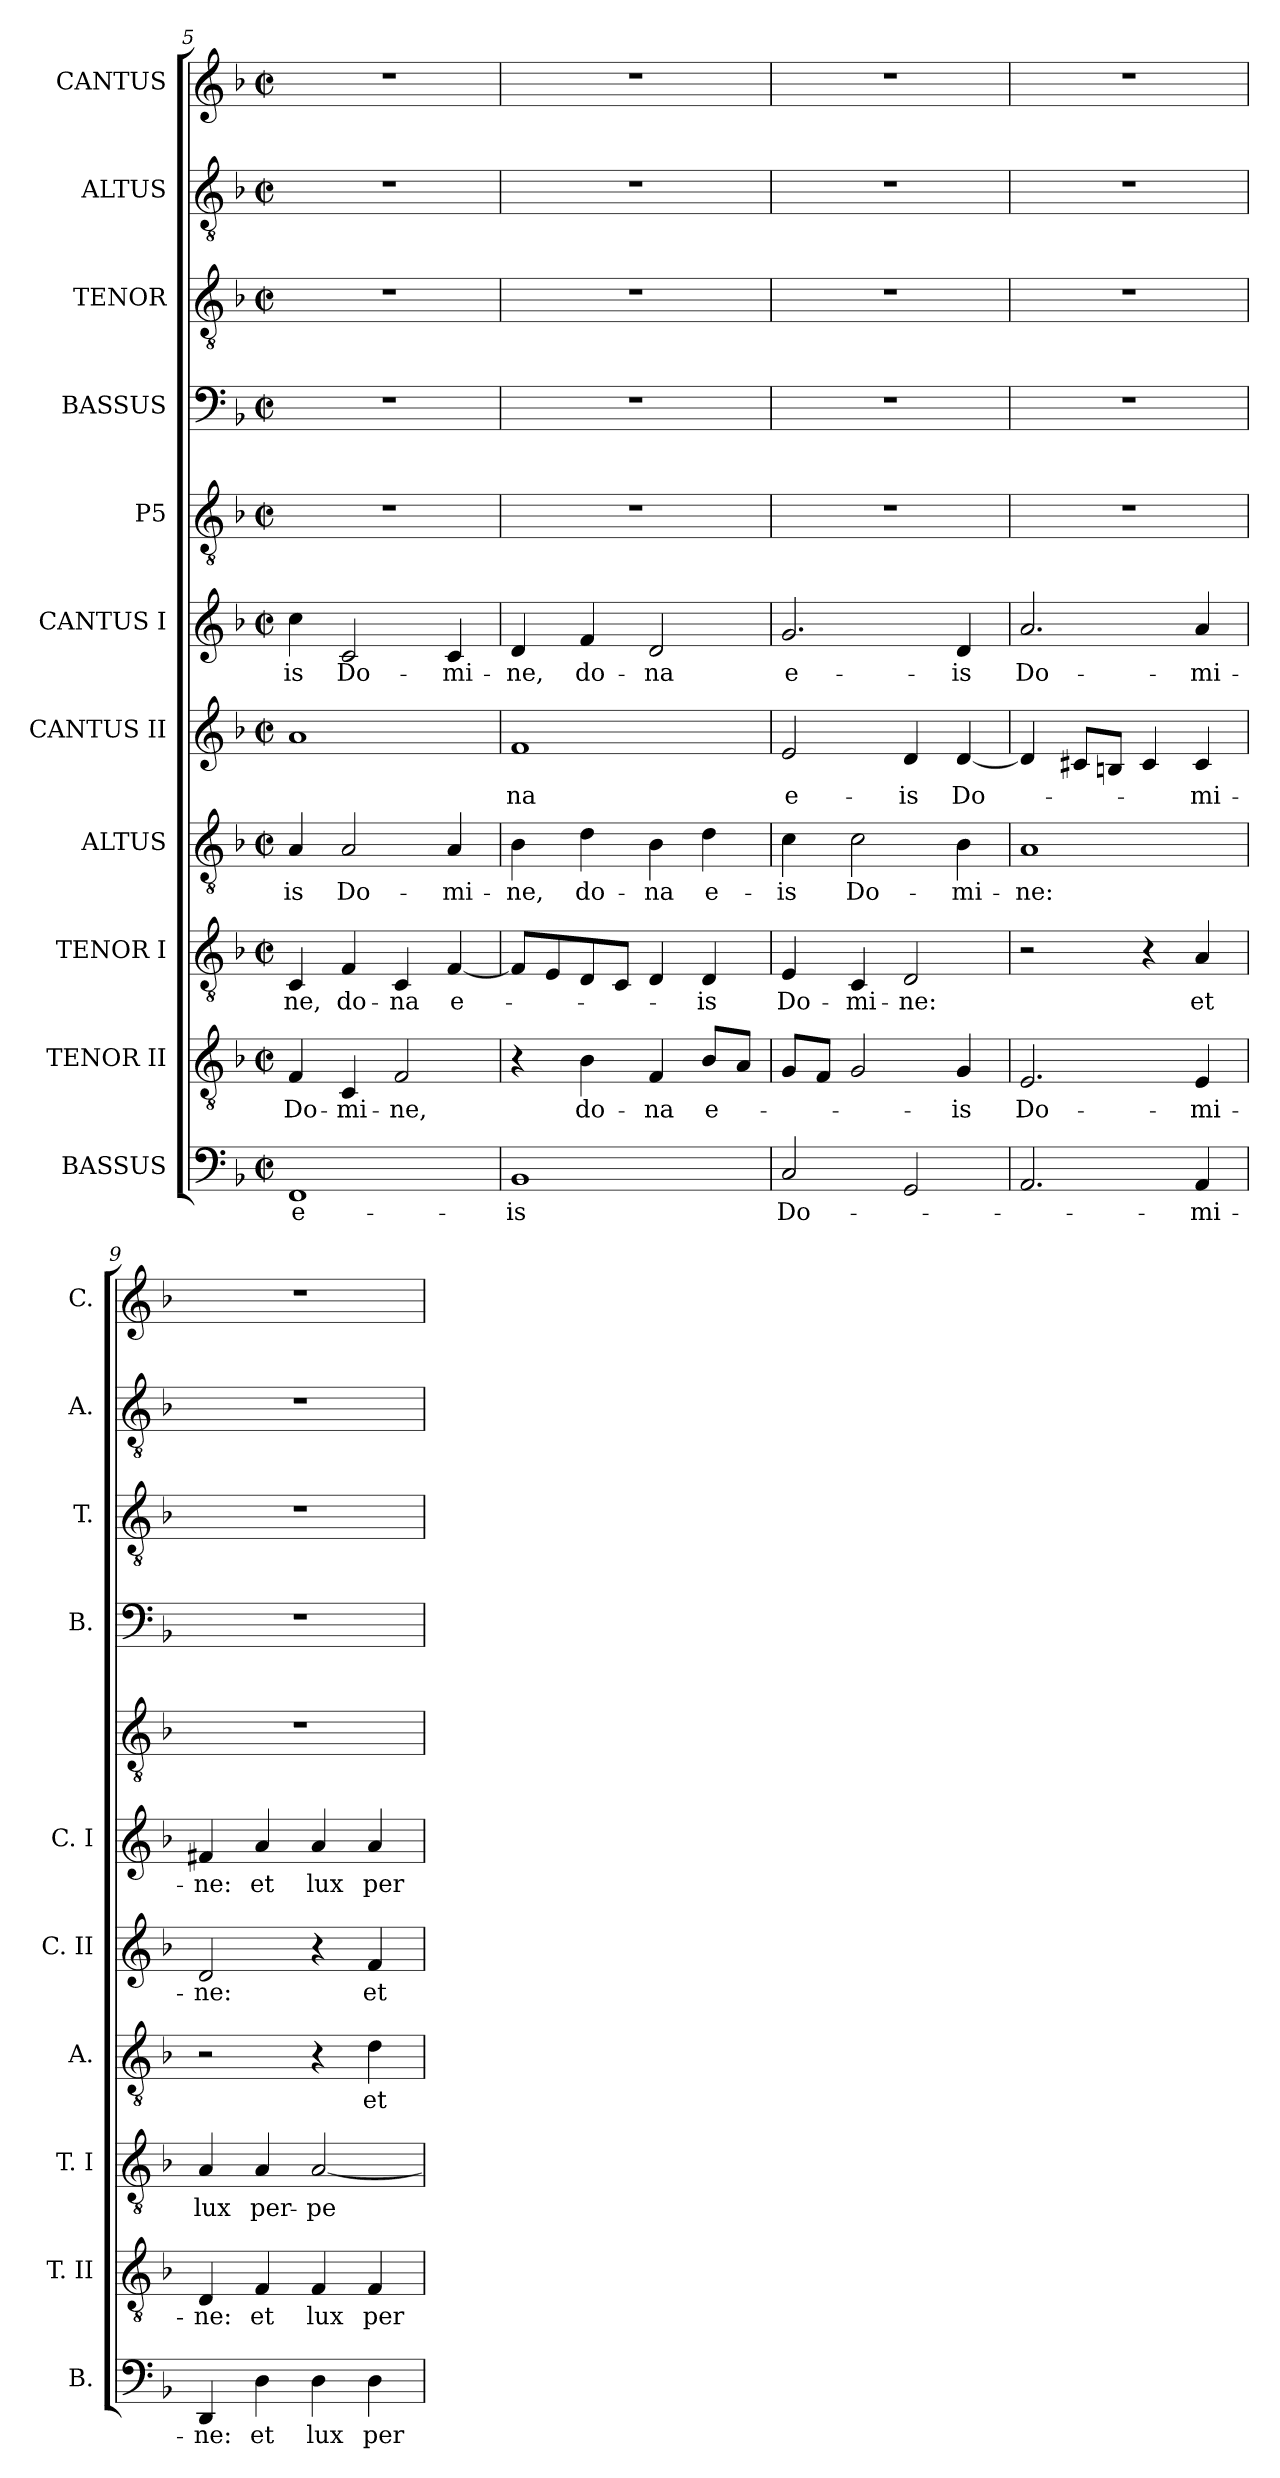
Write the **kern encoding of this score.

**kern	**text	**kern	**text	**kern	**text	**kern	**text	**kern	**text	**kern	**text	**kern	**kern	**kern	**kern	**kern
*part11	*part11	*part10	*part10	*part9	*part9	*part8	*part8	*part7	*part7	*part6	*part6	*part5	*part4	*part3	*part2	*part1
*staff11	*staff11	*staff10	*staff10	*staff9	*staff9	*staff8	*staff8	*staff7	*staff7	*staff6	*staff6	*staff5	*staff4	*staff3	*staff2	*staff1
*I"BASSUS	*	*I"TENOR II	*	*I"TENOR I	*	*I"ALTUS	*	*I"CANTUS II	*	*I"CANTUS I	*	*I"P5	*I"BASSUS	*I"TENOR	*I"ALTUS	*I"CANTUS
*I'B.	*	*I'T. II	*	*I'T. I	*	*I'A.	*	*I'C. II	*	*I'C. I	*	*	*I'B.	*I'T.	*I'A.	*I'C.
*clefF4	*	*clefGv2	*	*clefGv2	*	*clefGv2	*	*clefG2	*	*clefG2	*	*clefGv2	*clefF4	*clefGv2	*clefGv2	*clefG2
*	*	*ITrd7c12	*	*ITrd7c12	*	*ITrd7c12	*	*	*	*	*	*ITrd7c12	*	*ITrd7c12	*ITrd7c12	*
*k[b-]	*	*k[b-]	*	*k[b-]	*	*k[b-]	*	*k[b-]	*	*k[b-]	*	*k[b-]	*k[b-]	*k[b-]	*k[b-]	*k[b-]
*F:	*	*F:	*	*F:	*	*F:	*	*F:	*	*F:	*	*F:	*F:	*F:	*F:	*F:
*M2/2	*	*M2/2	*	*M2/2	*	*M2/2	*	*M2/2	*	*M2/2	*	*M2/2	*M2/2	*M2/2	*M2/2	*M2/2
*met(c|)	*	*met(c|)	*	*met(c|)	*	*met(c|)	*	*met(c|)	*	*met(c|)	*	*met(c|)	*met(c|)	*met(c|)	*met(c|)	*met(c|)
=5	=5	=5	=5	=5	=5	=5	=5	=5	=5	=5	=5	=5	=5	=5	=5	=5
!	!LO:LY:b:color=#000000	!	!	!	!	!	!	!	!	!	!	!	!	!	!	!
!	!	!	!LO:LY:b:color=#000000	!	!	!	!	!	!	!	!	!	!	!	!	!
!	!	!	!	!	!LO:LY:b:color=#000000	!	!	!	!	!	!	!	!	!	!	!
!	!	!	!	!	!	!	!LO:LY:b:color=#000000	!	!	!	!	!	!	!	!	!
!	!	!	!	!	!	!	!	!	!	!	!LO:LY:b:color=#000000	!	!	!	!	!
1FFi	e-	4FFi/	Do-	4CCi/	-ne,	4AAi/	-is	1ai	.	4cci\	-is	1r	1r	1r	1r	1r
!	!	!	!LO:LY:b:color=#000000	!	!	!	!	!	!	!	!	!	!	!	!	!
!	!	!	!	!	!LO:LY:b:color=#000000	!	!	!	!	!	!	!	!	!	!	!
!	!	!	!	!	!	!	!LO:LY:b:color=#000000	!	!	!	!	!	!	!	!	!
!	!	!	!	!	!	!	!	!	!	!	!LO:LY:b:color=#000000	!	!	!	!	!
.	.	4CCi/	-mi-	4FFi/	do-	2AAi/	Do-	.	.	2ci/	Do-	.	.	.	.	.
!	!	!	!LO:LY:b:color=#000000	!	!	!	!	!	!	!	!	!	!	!	!	!
!	!	!	!	!	!LO:LY:b:color=#000000	!	!	!	!	!	!	!	!	!	!	!
.	.	2FFi/	-ne,	4CCi/	-na	.	.	.	.	.	.	.	.	.	.	.
!	!	!	!	!	!LO:LY:b:color=#000000	!	!	!	!	!	!	!	!	!	!	!
!	!	!	!	!	!	!	!LO:LY:b:color=#000000	!	!	!	!	!	!	!	!	!
!	!	!	!	!	!	!	!	!	!	!	!LO:LY:b:color=#000000	!	!	!	!	!
.	.	.	.	[4FFi/	e-	4AAi/	-mi-	.	.	4ci/	-mi-	.	.	.	.	.
!!LO:LB:g=z
=6	=6	=6	=6	=6	=6	=6	=6	=6	=6	=6	=6	=6	=6	=6	=6	=6
!	!LO:LY:b:color=#000000	!	!	!	!	!	!	!	!	!	!	!	!	!	!	!
!	!	!	!	!	!	!	!LO:LY:b:color=#000000	!	!	!	!	!	!	!	!	!
!	!	!	!	!	!	!	!	!	!LO:LY:b:color=#000000	!	!	!	!	!	!	!
!	!	!	!	!	!	!	!	!	!	!	!LO:LY:b:color=#000000	!	!	!	!	!
1BB-i	-is	4r	.	8FFi/L]	.	4BB-i\	-ne,	1fi	-na	4di/	-ne,	1r	1r	1r	1r	1r
.	.	.	.	8EEi/	.	.	.	.	.	.	.	.	.	.	.	.
!	!	!	!LO:LY:b:color=#000000	!	!	!	!	!	!	!	!	!	!	!	!	!
!	!	!	!	!	!	!	!LO:LY:b:color=#000000	!	!	!	!	!	!	!	!	!
!	!	!	!	!	!	!	!	!	!	!	!LO:LY:b:color=#000000	!	!	!	!	!
.	.	4BB-i\	do-	8DDi/	.	4Di\	do-	.	.	4fi/	do-	.	.	.	.	.
.	.	.	.	8CCi/J	.	.	.	.	.	.	.	.	.	.	.	.
!	!	!	!LO:LY:b:color=#000000	!	!	!	!	!	!	!	!	!	!	!	!	!
!	!	!	!	!	!	!	!LO:LY:b:color=#000000	!	!	!	!	!	!	!	!	!
!	!	!	!	!	!	!	!	!	!	!	!LO:LY:b:color=#000000	!	!	!	!	!
.	.	4FFi/	-na	4DDi/	.	4BB-i\	-na	.	.	2di/	-na	.	.	.	.	.
!	!	!	!LO:LY:b:color=#000000	!	!	!	!	!	!	!	!	!	!	!	!	!
!	!	!	!	!	!LO:LY:b:color=#000000	!	!	!	!	!	!	!	!	!	!	!
!	!	!	!	!	!	!	!LO:LY:b:color=#000000	!	!	!	!	!	!	!	!	!
.	.	8BB-i/L	e-	4DDi/	-is	4Di\	e-	.	.	.	.	.	.	.	.	.
.	.	8AAi/J	.	.	.	.	.	.	.	.	.	.	.	.	.	.
=7	=7	=7	=7	=7	=7	=7	=7	=7	=7	=7	=7	=7	=7	=7	=7	=7
!	!LO:LY:b:color=#000000	!	!	!	!	!	!	!	!	!	!	!	!	!	!	!
!	!	!	!	!	!LO:LY:b:color=#000000	!	!	!	!	!	!	!	!	!	!	!
!	!	!	!	!	!	!	!LO:LY:b:color=#000000	!	!	!	!	!	!	!	!	!
!	!	!	!	!	!	!	!	!	!LO:LY:b:color=#000000	!	!	!	!	!	!	!
!	!	!	!	!	!	!	!	!	!	!	!LO:LY:b:color=#000000	!	!	!	!	!
2Ci/	Do-	8GGi/L	.	4EEi/	Do-	4Ci\	-is	2ei/	e-	2.gi/	e-	1r	1r	1r	1r	1r
.	.	8FFi/J	.	.	.	.	.	.	.	.	.	.	.	.	.	.
!	!	!	!	!	!LO:LY:b:color=#000000	!	!	!	!	!	!	!	!	!	!	!
!	!	!	!	!	!	!	!LO:LY:b:color=#000000	!	!	!	!	!	!	!	!	!
.	.	2GGi/	.	4CCi/	-mi-	2Ci\	Do-	.	.	.	.	.	.	.	.	.
!	!	!	!	!	!LO:LY:b:color=#000000	!	!	!	!	!	!	!	!	!	!	!
!	!	!	!	!	!	!	!	!	!LO:LY:b:color=#000000	!	!	!	!	!	!	!
2GGi/	.	.	.	2DDi/	-ne:	.	.	4di/	-is	.	.	.	.	.	.	.
!	!	!	!LO:LY:b:color=#000000	!	!	!	!	!	!	!	!	!	!	!	!	!
!	!	!	!	!	!	!	!LO:LY:b:color=#000000	!	!	!	!	!	!	!	!	!
!	!	!	!	!	!	!	!	!	!LO:LY:b:color=#000000	!	!	!	!	!	!	!
!	!	!	!	!	!	!	!	!	!	!	!LO:LY:b:color=#000000	!	!	!	!	!
.	.	4GGi/	-is	.	.	4BB-i\	-mi-	[4di/	Do-	4di/	-is	.	.	.	.	.
=8	=8	=8	=8	=8	=8	=8	=8	=8	=8	=8	=8	=8	=8	=8	=8	=8
!	!	!	!LO:LY:b:color=#000000	!	!	!	!	!	!	!	!	!	!	!	!	!
!	!	!	!	!	!	!	!LO:LY:b:color=#000000	!	!	!	!	!	!	!	!	!
!	!	!	!	!	!	!	!	!	!	!	!LO:LY:b:color=#000000	!	!	!	!	!
2.AAi/	.	2.EEi/	Do-	2r	.	1AAi	-ne:	4di/]	.	2.ai/	Do-	1r	1r	1r	1r	1r
.	.	.	.	.	.	.	.	8c#Xi/L	.	.	.	.	.	.	.	.
.	.	.	.	.	.	.	.	8Bni/J	.	.	.	.	.	.	.	.
.	.	.	.	4r	.	.	.	4c#i/	.	.	.	.	.	.	.	.
!	!LO:LY:b:color=#000000	!	!	!	!	!	!	!	!	!	!	!	!	!	!	!
!	!	!	!LO:LY:b:color=#000000	!	!	!	!	!	!	!	!	!	!	!	!	!
!	!	!	!	!	!LO:LY:b:color=#000000	!	!	!	!	!	!	!	!	!	!	!
!	!	!	!	!	!	!	!	!	!LO:LY:b:color=#000000	!	!	!	!	!	!	!
!	!	!	!	!	!	!	!	!	!	!	!LO:LY:b:color=#000000	!	!	!	!	!
4AAi/	-mi-	4EEi/	-mi-	4AAi/	et	.	.	4c#i/	-mi-	4ai/	-mi-	.	.	.	.	.
=9	=9	=9	=9	=9	=9	=9	=9	=9	=9	=9	=9	=9	=9	=9	=9	=9
!	!LO:LY:b:color=#000000	!	!	!	!	!	!	!	!	!	!	!	!	!	!	!
!	!	!	!LO:LY:b:color=#000000	!	!	!	!	!	!	!	!	!	!	!	!	!
!	!	!	!	!	!LO:LY:b:color=#000000	!	!	!	!	!	!	!	!	!	!	!
!	!	!	!	!	!	!	!	!	!LO:LY:b:color=#000000	!	!	!	!	!	!	!
!	!	!	!	!	!	!	!	!	!	!	!LO:LY:b:color=#000000	!	!	!	!	!
4DDi/	-ne:	4DDi/	-ne:	4AAi/	lux	2r	.	2di/	-ne:	4f#Xi/	-ne:	1r	1r	1r	1r	1r
!	!LO:LY:b:color=#000000	!	!	!	!	!	!	!	!	!	!	!	!	!	!	!
!	!	!	!LO:LY:b:color=#000000	!	!	!	!	!	!	!	!	!	!	!	!	!
!	!	!	!	!	!LO:LY:b:color=#000000	!	!	!	!	!	!	!	!	!	!	!
!	!	!	!	!	!	!	!	!	!	!	!LO:LY:b:color=#000000	!	!	!	!	!
4Di\	et	4FFi/	et	4AAi/	per-	.	.	.	.	4ai/	et	.	.	.	.	.
!	!LO:LY:b:color=#000000	!	!	!	!	!	!	!	!	!	!	!	!	!	!	!
!	!	!	!LO:LY:b:color=#000000	!	!	!	!	!	!	!	!	!	!	!	!	!
!	!	!	!	!	!LO:LY:b:color=#000000	!	!	!	!	!	!	!	!	!	!	!
!	!	!	!	!	!	!	!	!	!	!	!LO:LY:b:color=#000000	!	!	!	!	!
4Di\	lux	4FFi/	lux	[2AAi/	-pe-	4r	.	4r	.	4ai/	lux	.	.	.	.	.
!	!LO:LY:b:color=#000000	!	!	!	!	!	!	!	!	!	!	!	!	!	!	!
!	!	!	!LO:LY:b:color=#000000	!	!	!	!	!	!	!	!	!	!	!	!	!
!	!	!	!	!	!	!	!LO:LY:b:color=#000000	!	!	!	!	!	!	!	!	!
!	!	!	!	!	!	!	!	!	!LO:LY:b:color=#000000	!	!	!	!	!	!	!
!	!	!	!	!	!	!	!	!	!	!	!LO:LY:b:color=#000000	!	!	!	!	!
4Di\	per-	4FFi/	per-	.	.	4Di\	et	4fi/	et	4ai/	per-	.	.	.	.	.
=	=	=	=	=	=	=	=	=	=	=	=	=	=	=	=	=
*-	*-	*-	*-	*-	*-	*-	*-	*-	*-	*-	*-	*-	*-	*-	*-	*-
